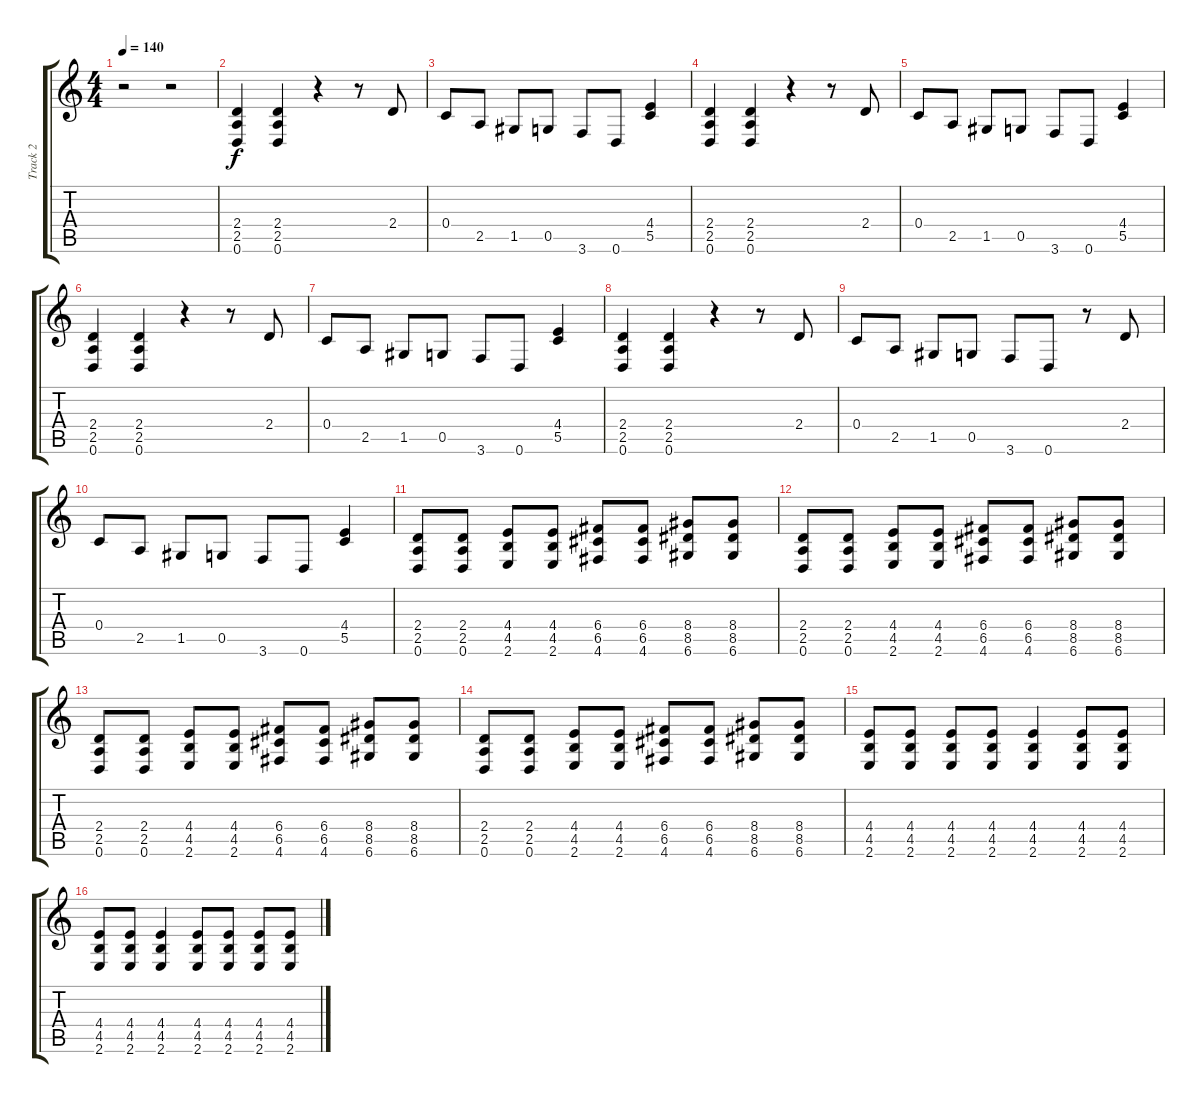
\track ("Track 2" "Track 2") {instrument overdrivenguitar}
\staff {score tabs}
\tuning (D4 A3 F3 C3 G2 D2) {hide}
\ts (4 4)
\tempo 140
\clef g2
\ks c
r.2{dy f} r.2 |
(2.4 2.5 0.6).4 (2.4 2.5 0.6).4 r.4 r.8 2.4.8 |
0.4.8 2.5.8 1.5.8 0.5.8 3.6.8 0.6.8 (4.4 5.5).4 |
(2.4 2.5 0.6).4 (2.4 2.5 0.6).4 r.4 r.8 2.4.8 |
0.4.8 2.5.8 1.5.8 0.5.8 3.6.8 0.6.8 (4.4 5.5).4 |
(2.4 2.5 0.6).4 (2.4 2.5 0.6).4 r.4 r.8 2.4.8 |
0.4.8 2.5.8 1.5.8 0.5.8 3.6.8 0.6.8 (4.4 5.5).4 |
(2.4 2.5 0.6).4 (2.4 2.5 0.6).4 r.4 r.8 2.4.8 |
0.4.8 2.5.8 1.5.8 0.5.8 3.6.8 0.6.8 r.8 2.4.8 |
0.4.8 2.5.8 1.5.8 0.5.8 3.6.8 0.6.8 (4.4 5.5).4 |
(2.4 2.5 0.6).8 (2.4 2.5 0.6).8 (4.4 4.5 2.6).8 (4.4 4.5 2.6).8 (6.4 6.5 4.6).8 (6.4 6.5 4.6).8 (8.4 8.5 6.6).8 (8.4 8.5 6.6).8 |
(2.4 2.5 0.6).8 (2.4 2.5 0.6).8 (4.4 4.5 2.6).8 (4.4 4.5 2.6).8 (6.4 6.5 4.6).8 (6.4 6.5 4.6).8 (8.4 8.5 6.6).8 (8.4 8.5 6.6).8 |
(2.4 2.5 0.6).8 (2.4 2.5 0.6).8 (4.4 4.5 2.6).8 (4.4 4.5 2.6).8 (6.4 6.5 4.6).8 (6.4 6.5 4.6).8 (8.4 8.5 6.6).8 (8.4 8.5 6.6).8 |
(2.4 2.5 0.6).8 (2.4 2.5 0.6).8 (4.4 4.5 2.6).8 (4.4 4.5 2.6).8 (6.4 6.5 4.6).8 (6.4 6.5 4.6).8 (8.4 8.5 6.6).8 (8.4 8.5 6.6).8 |
(4.4 4.5 2.6).8 (4.4 4.5 2.6).8 (4.4 4.5 2.6).8 (4.4 4.5 2.6).8 (4.4 4.5 2.6).4 (4.4 4.5 2.6).8 (4.4 4.5 2.6).8 |
(4.4 4.5 2.6).8 (4.4 4.5 2.6).8 (4.4 4.5 2.6).4 (4.4 4.5 2.6).8 (4.4 4.5 2.6).8 (4.4 4.5 2.6).8 (4.4 4.5 2.6).8
